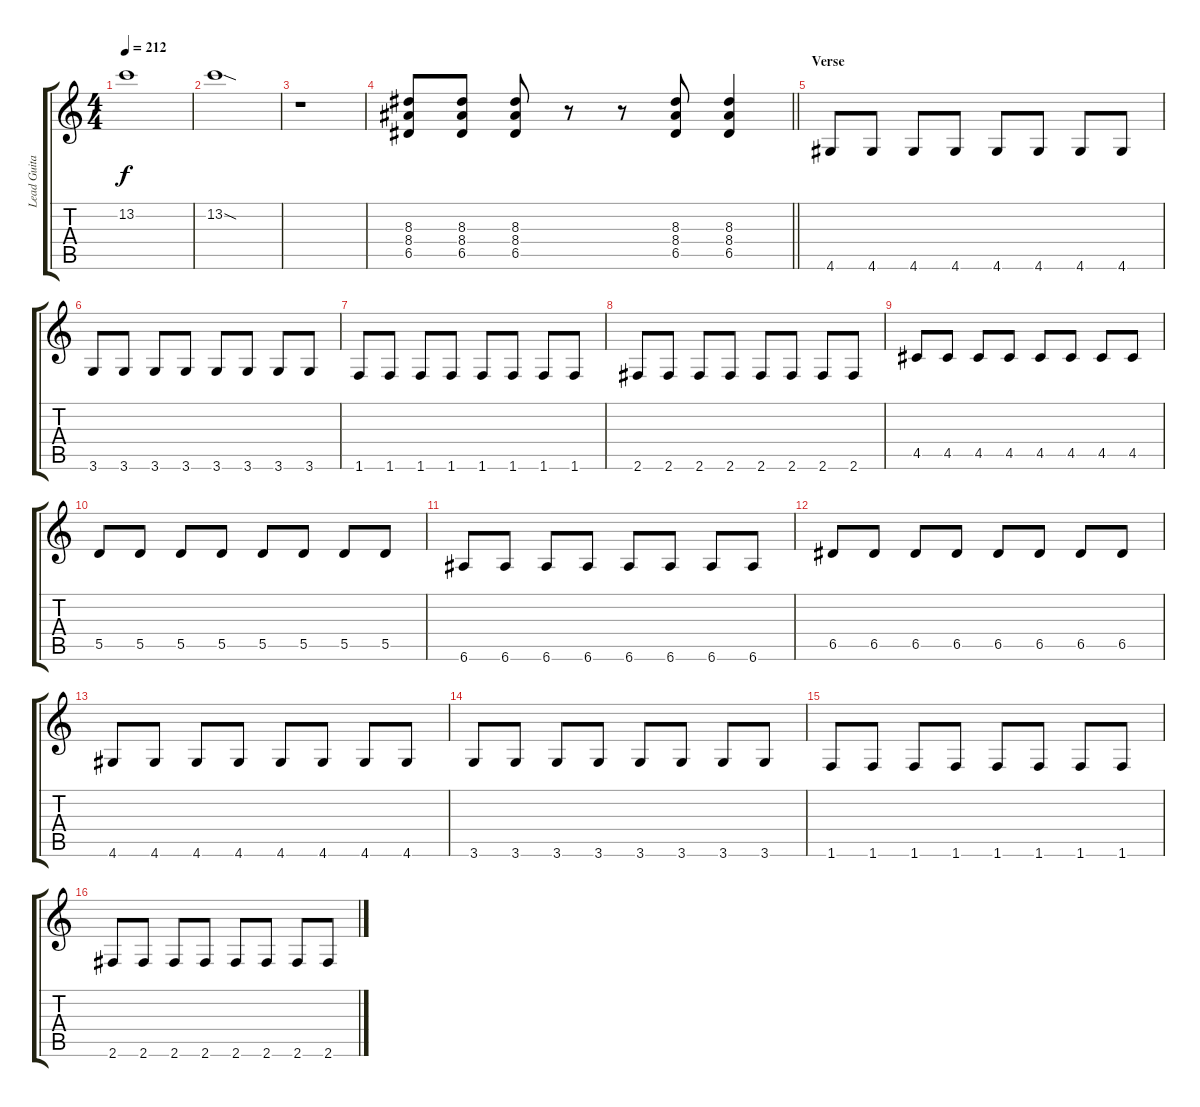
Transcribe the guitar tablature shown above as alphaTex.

\track ("Lead Guitar" "Lead Guita") {instrument overdrivenguitar}
\staff {score tabs}
\tuning (E4 B3 G3 D3 A2 E2) {hide}
\ts (4 4)
\tempo 212
\clef g2
\ks c
13.2.1{dy f} |
13.2{sod}.1 |
r.1 |
\barLineRight lightlight
(8.3 8.4 6.5).8{volume 12 balance 4} (8.3 8.4 6.5).8 (8.3 8.4 6.5).8 r.8 r.8 (8.3 8.4 6.5).8 (8.3 8.4 6.5).4 |
\section ("" "Verse")
4.6.8 4.6.8 4.6.8 4.6.8 4.6.8 4.6.8 4.6.8 4.6.8 |
3.6.8 3.6.8 3.6.8 3.6.8 3.6.8 3.6.8 3.6.8 3.6.8 |
1.6.8 1.6.8 1.6.8 1.6.8 1.6.8 1.6.8 1.6.8 1.6.8 |
2.6.8 2.6.8 2.6.8 2.6.8 2.6.8 2.6.8 2.6.8 2.6.8 |
4.5.8 4.5.8 4.5.8 4.5.8 4.5.8 4.5.8 4.5.8 4.5.8 |
5.5.8 5.5.8 5.5.8 5.5.8 5.5.8 5.5.8 5.5.8 5.5.8 |
6.6.8 6.6.8 6.6.8 6.6.8 6.6.8 6.6.8 6.6.8 6.6.8 |
6.5.8 6.5.8 6.5.8 6.5.8 6.5.8 6.5.8 6.5.8 6.5.8 |
4.6.8 4.6.8 4.6.8 4.6.8 4.6.8 4.6.8 4.6.8 4.6.8 |
3.6.8 3.6.8 3.6.8 3.6.8 3.6.8 3.6.8 3.6.8 3.6.8 |
1.6.8 1.6.8 1.6.8 1.6.8 1.6.8 1.6.8 1.6.8 1.6.8 |
2.6.8 2.6.8 2.6.8 2.6.8 2.6.8 2.6.8 2.6.8 2.6.8
